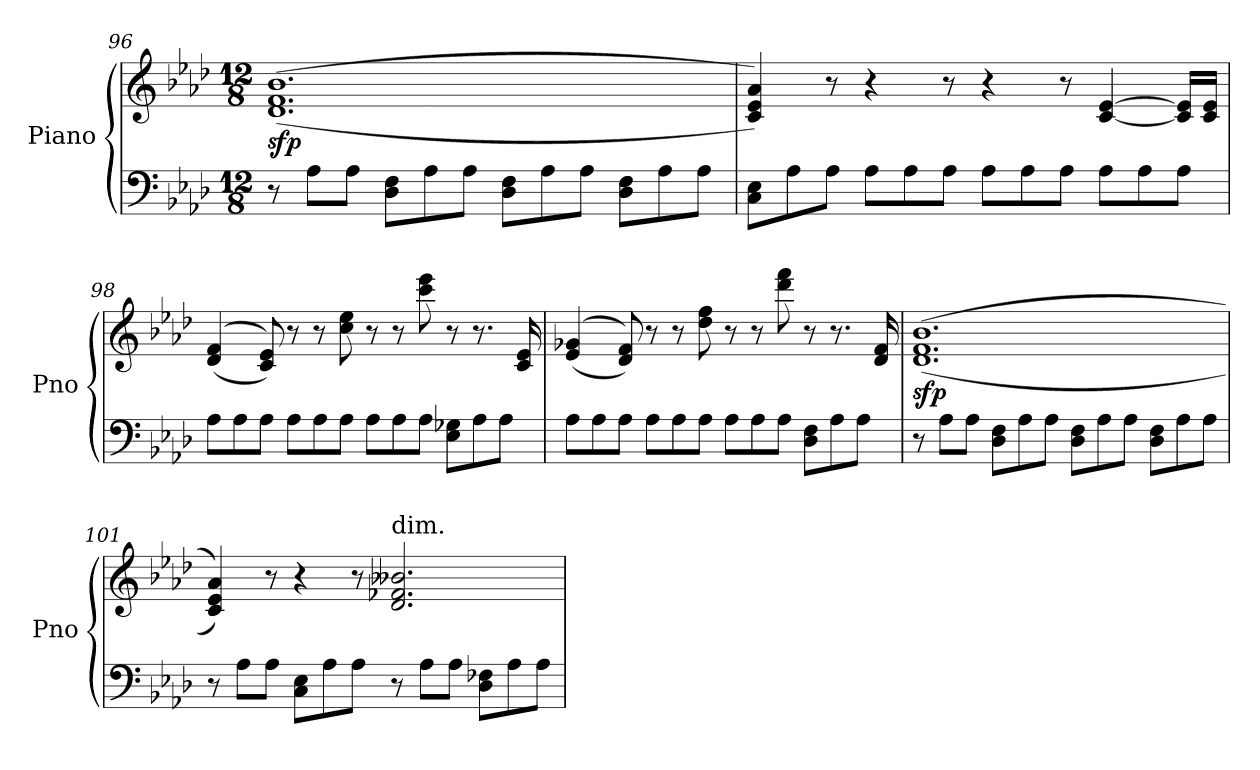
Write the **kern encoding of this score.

**kern	**kern	**dynam
*part1	*part1	*part1
*staff2	*staff1	*staff1/2
*I"Piano	*	*
*I'Pno	*	*
!!LO:PB:g=z
*clefF4	*clefG2	*
*k[b-e-a-d-]	*k[b-e-a-d-]	*
*A-:	*A-:	*
*M12/8	*M12/8	*
=96	=96	=96
!	!	!LO:DY:b
8r	(<(<1.d- 1.f 1.b-	sfp
8A-\L	.	.
8A-\J	.	.
8D-\ 8F\L	.	.
8A-\	.	.
8A-\J	.	.
8D-\ 8F\L	.	.
8A-\	.	.
8A-\J	.	.
8D-\ 8F\L	.	.
8A-\	.	.
8A-\J	.	.
=97	=97	=97
8C\ 8E-\L	4c/ 4e-/ 4a-/))	.
8A-\	.	.
8A-\J	8r	.
8A-\L	4r	.
8A-\	.	.
8A-\J	8r	.
8A-\L	4r	.
8A-\	.	.
8A-\J	8r	.
8A-\L	[4c/ [4e-/	.
8A-\	.	.
8A-\J	16c/] 16e-/]LL	.
.	16c/ 16e-/JJ	.
=98	=98	=98
8A-\L	(<(<4d-/ 4f/	.
8A-\	.	.
8A-\J	8c/ 8e-/))	.
8A-\L	8r	.
8A-\	8r	.
8A-\J	8cc\ 8ee-\	.
8A-\L	8r	.
8A-\	8r	.
8A-\J	8ccc\ 8eee-\	.
8E-\ 8G-X\L	8r	.
8A-\	8.r	.
8A-\J	.	.
.	16c/ 16e-/	.
!!LO:LB:g=z
=99	=99	=99
8A-\L	(<(<4e-/ 4g-X/	.
8A-\	.	.
8A-\J	8d-/ 8f/))	.
8A-\L	8r	.
8A-\	8r	.
8A-\J	8dd-\ 8ff\	.
8A-\L	8r	.
8A-\	8r	.
8A-\J	8ddd-\ 8fff\	.
8D-\ 8F\L	8r	.
8A-\	8.r	.
8A-\J	.	.
.	16d-/ 16f/	.
=100	=100	=100
!	!	!LO:DY:b
8r	(<(<1.d- 1.f 1.b-	sfp
8A-\L	.	.
8A-\J	.	.
8D-\ 8F\L	.	.
8A-\	.	.
8A-\J	.	.
8D-\ 8F\L	.	.
8A-\	.	.
8A-\J	.	.
8D-\ 8F\L	.	.
8A-\	.	.
8A-\J	.	.
=101	=101	=101
8r	4c/ 4e-/ 4a-/))	.
8A-\L	.	.
8A-\J	8r	.
8C\ 8E-\L	4r	.
8A-\	.	.
8A-\J	8r	.
!	!LO:TX:a:t=dim.	!
8r	2.d-/ 2.f-X/ 2.b--X/	.
8A-\L	.	.
8A-\J	.	.
8D-\ 8F-X\L	.	.
8A-\	.	.
8A-\J	.	.
=	=	=
*-	*-	*-
